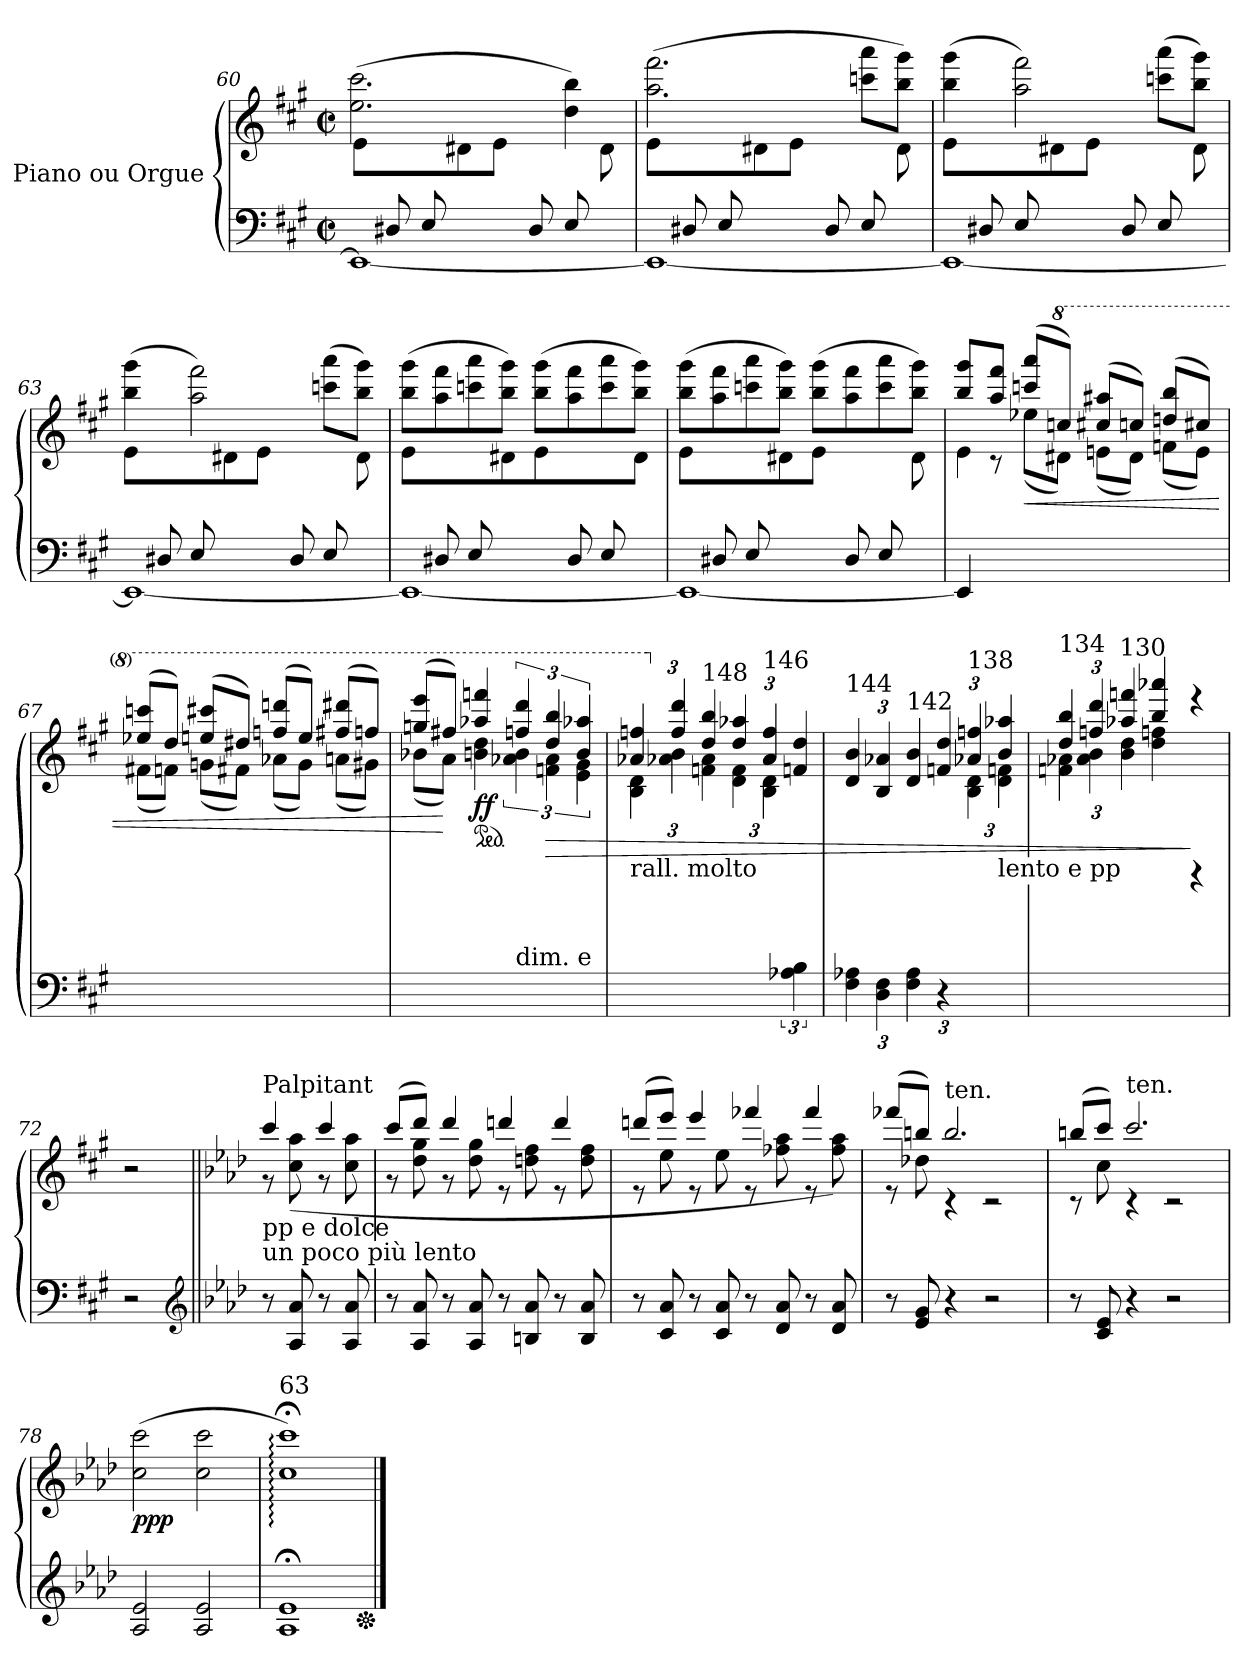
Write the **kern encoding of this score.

**kern	**kern	**dynam
*part1	*part1	*part1
*staff2	*staff1	*staff1/2
*I"Piano   ou Orgue	*	*
!!LO:LB:g=z
*clefF4	*clefG2	*
*k[f#c#g#]	*k[f#c#g#]	*
*A:	*A:	*
*M2/2	*M2/2	*
*met(c|)	*met(c|)	*
=60	=60	=60
*^	*^	*
8ryy	1EE_	(2.ee\ 2.ccc#\	8e\	.
8D#X/L	.	.	4ryy	.
8E/	.	.	.	.
4ryy	.	.	8d#X\	.
.	.	.	8e\J	.
8D#/L	.	.	4ryy	.
8E/	.	4dd\ 4bb\)	.	.
8ryy	.	.	8d#\	.
=61	=61	=61	=61	=61
8ryy	1EE_	(2.aa\ 2.fff#\	8e\J	.
8D#X/L	.	.	4ryy	.
8E/	.	.	.	.
4ryy	.	.	8d#X\	.
.	.	.	8e\J	.
8D#/L	.	.	4ryy	.
8E/	.	8cccn\ 8aaa\L	.	.
8ryy	.	8bb\ 8ggg#\J)	8d#\	.
=62	=62	=62	=62	=62
8ryy	1EE_	(4bb\ 4ggg#\	8e\J	.
8D#X/L	.	.	4ryy	.
8E/	.	2aa\ 2fff#\)	.	.
4ryy	.	.	8d#X\	.
.	.	.	8e\J	.
8D#/L	.	.	4ryy	.
8E/	.	(8cccn\ 8aaa\L	.	.
8ryy	.	8bb\ 8ggg#\J)	8d#\	.
=63	=63	=63	=63	=63
8ryy	1EE_	(4bb\ 4ggg#\	8e\J	.
8D#X/L	.	.	4ryy	.
8E/	.	2aa\ 2fff#\)	.	.
4ryy	.	.	8d#X\	.
.	.	.	8e\J	.
8D#/L	.	.	4ryy	.
8E/	.	(8cccn\ 8aaa\L	.	.
8ryy	.	8bb\ 8ggg#\J)	8d#\	.
=64	=64	=64	=64	=64
8ryy	1EE_	(8bb\ 8ggg#\L	8e\J	.
8D#X/L	.	8aa\ 8fff#\	4ryy	.
8E/	.	8cccn\ 8aaa\	.	.
4ryy	.	8bb\ 8ggg#\J)	8d#X\	.
.	.	(8bb\ 8ggg#\L	8e\J	.
8D#/L	.	8aa\ 8fff#\	4ryy	.
8E/	.	8ccc\ 8aaa\	.	.
8ryy	.	8bb\ 8ggg#\J)	8d#\J	.
!!LO:LB:g=z	!!
=65	=65	=65	=65	=65
8ryy	1EE_	(8bb\ 8ggg#\L	8e\	.
8D#X/L	.	8aa\ 8fff#\	4ryy	.
8E/	.	8cccn\ 8aaa\	.	.
4ryy	.	8bb\ 8ggg#\J)	8d#X\	.
.	.	(8bb\ 8ggg#\L	8e\J	.
8D#/L	.	8aa\ 8fff#\	4ryy	.
8E/	.	8ccc\ 8aaa\	.	.
8ryy	.	8bb\ 8ggg#\J)	8d#\	.
=66	=66	=66	=66	=66
8ryy	4EE/]	8bb/ 8ggg#/L	8e\J	.
8raa	.	8aa/ 8fff#/J	8ryy	.
!	!	!	!	!LO:HP:b
2.ryy	2.ryy	(8cccn/ 8aaa/L	(8ee-X\L	<
*	*	*8va	*	*
.	.	8ccc/J)	8dd#X\J)	.
.	.	(8ccc#X/ 8aaa#X/L	(8een\L	.
.	.	8cccn/J)	8dd#\J)	.
.	.	(8dddn/ 8bbb/L	(8ffn\L	.
.	.	8ccc#X/J)	8ee\J)	.
*v	*v	*	*	*
=67	=67	=67	=67
1ryy	(8eee-X/ 8ccccn/L	(8ff#X\L	.
.	8ddd/J)	8ffn\J)	.
.	(8eeen/ 8cccc#X/L	(8ggn\L	.
.	8ddd#X/J)	8ff#X\J)	.
.	(8fffn/ 8ddddn/L	(8aa-X\L	.
.	8eee/J)	8gg\J)	.
.	(8fff#X/ 8dddd#X/L	(8aan\L	.
.	8fffn/J)	8gg#X\J)	.
=68	=68	=68	=68
2ryy	(8gggn/ 8eeee/L	(8bb-X\L	.
.	8fff#X/J)	8aa\J)	[
*	*ped	*	*
!	!	!	!LO:DY:b
.	4aaa-X/ 4ffffn/	4bbn\ 4ddd\	ff
!LO:TX:a:t=dim. e	!	!	!
2ryy	6fffn/ 6dddd/	6aa-X\ 6bb\	.
!	!	!	!LO:HP:b
.	6ddd/ 6bbb/	6ffn\ 6aa-\	>
.	6bb/ 6aaa-X/	6ee\ 6gg#\	.
!!LO:LB:g=z	!!
=69	=69	=69	=69
*	*Xbrackettup	*	*
!	!LO:TX:b:t=rall. molto	!	!
6%5ryy	6aa-X/ 6fffn/	6b\ 6dd\	.
*	*X8va	*	*
.	6ff/ 6ddd/	6a-X\ 6b\	.
!	!LO:TX:a:t=148	!	!
.	6dd/ 6bb/	6fn\ 6a-\	.
.	6dd/ 6aa-X/	6d\ 6f\	.
!	!LO:TX:a:t=146	!	!
.	6a-/ 6ff/	6B\ 6d\	.
6A-X\ 6B\	6fn/ 6dd/	6ryy	.
=70	=70	=70	=70
*Xbrackettup	*	*	*
!	!LO:TX:a:t=144	!	!
6F#\ 6A-X\	6d/ 6b/	3%2ryy	.
6D\ 6F#\	6B/ 6a-X/	.	.
!	!LO:TX:a:t=142	!	!
6F#\ 6A-\	6d/ 6b/	.	.
6r	6fn/ 6dd/	.	.
!	!LO:TX:a:t=138	!	!
3ryy	6a-X/ 6ffn/	6B\ 6d\	.
!	!LO:TX:b:t=lento e pp	!	!
.	6b/ 6aa-X/	6d\ 6fn\	.
=71	=71	=71	=71
!	!LO:TX:a:t=134	!	!
2.ryy	6dd/ 6bb/	6fn\ 6a-X\	.
.	6ffn/ 6ddd/	6a-\ 6b\	.
!	!LO:TX:a:t=130	!	!
.	6aa-X/ 6fffn/	6b\ 6dd\	.
.	4bb/ 4aaa-X/	4dd\ 4ffn\	.
4reee	4reee	4ryy	]
*	*v	*v	*
=72	=72	=72
2r	2r	.
*clefG2	*	*
=73||	=73||	=73||
*k[b-e-a-d-]	*k[b-e-a-d-]	*
*A-:	*A-:	*
*	*^	*
!	!LO:TX:b:t=pp e dolce	!	!
!	!LO:TX:a:t=Palpitant	!	!
!	!LO:TX:b:t=un poco più lento	!	!
8r	4ccc/	8r	.
8A-/ 8a-/	.	(8cc\ 8aa-\	.
8r	4ccc/	8r	.
8A-/ 8a-/	.	8cc\ 8aa-\	.
!!LO:PB:g=z	!!
=74	=74	=74	=74
8r	(8ccc/L	8r	.
8A-/ 8a-/	8ddd-/J)	8dd-\ 8gg\	.
8r	4ddd-/	8r	.
8A-/ 8a-/	.	8dd-\ 8gg\	.
8r	4dddn/	8re	.
8Bn/ 8a-/	.	8ddn\ 8ff\	.
8r	4ddd/	8re	.
8B/ 8a-/	.	8dd\ 8ff\	.
=75	=75	=75	=75
8r	(8dddn/L	8re	.
8c/ 8a-/	8eee-/J)	8ee-\	.
8r	4eee-/	8re	.
8c/ 8a-/	.	8ee-\	.
8r	4fff-X/	8re	.
8d-/ 8a-/	.	8ff-X\ 8aa-\	.
8r	4fff-/	8re	.
8d-/ 8a-/	.	8ff-\ 8aa-\)	.
=76	=76	=76	=76
8r	(8fff-X/L	8re	.
8e-/ 8g/	8bbn/J)	8dd-X\	.
!	!LO:TX:a:t=ten.	!	!
4r	2.bb/	4rc	.
2r	.	2rc	.
=77	=77	=77	=77
8r	(8bbn/L	8rc	.
8c/ 8e-/	8ccc/J)	8cc\	.
!	!LO:TX:a:t=ten.	!	!
4r	2.ccc/	4rc	.
2r	.	2rc	.
=78	=78	=78	=78
!	!LO:TX:a:t=lento	!	!
!	!	!	!LO:DY:b
*	*v	*v	*
2A-/ 2e-/	(2cc\ 2ccc\	ppp
2A-/ 2e-/	2cc\ 2ccc\	.
=79	=79	=79
*	*^	*
!	!LO:TX:a:t=63	!	!
1A-; 1e-;	1cc;< 1ccc;<)	1A-yy: 1e-yy: 1ccyy: 1cccyy:	.
*Xped	*	*	*
*	*v	*v	*
==	==	==
*-	*-	*-
